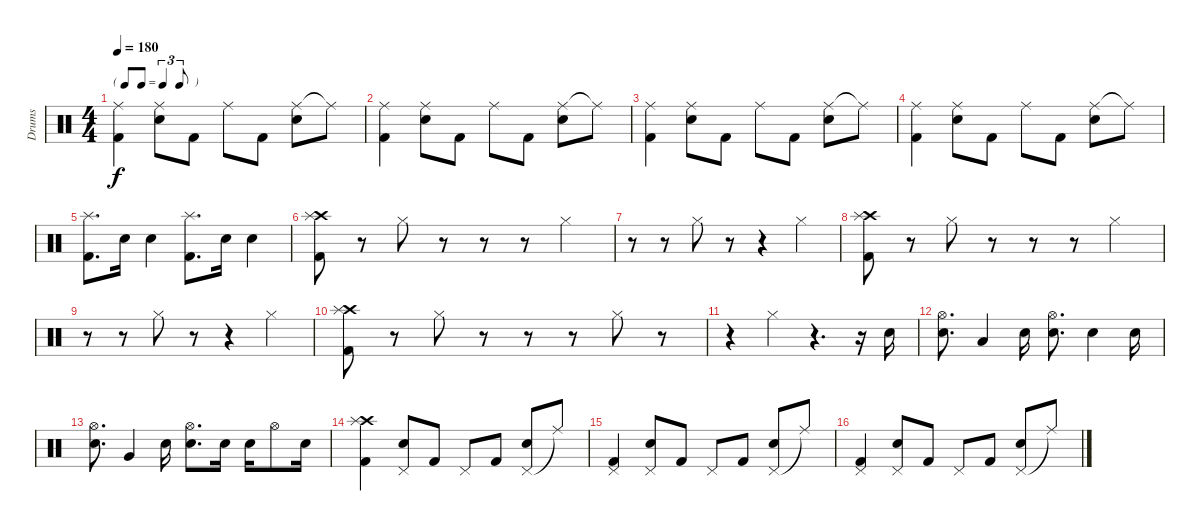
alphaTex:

\track ("Drums" "Drums") {instrument percussion}
\staff {score}
\articulation defaults
\ts (4 4)
\tf triplet8th
\tempo 180
\clef neutral
\ks c
("Ride (middle)" "Kick (hit) 2").4{dy f} ("Ride (middle)" "Electric Snare (hit)").8 "Kick (hit) 2".8 "Ride (middle)".8 "Kick (hit) 2".8 ("Ride (middle)" "Electric Snare (hit)").8 "Ride (middle)"{t}.8 |
("Ride (middle)" "Kick (hit) 2").4 ("Ride (middle)" "Electric Snare (hit)").8 "Kick (hit) 2".8 "Ride (middle)".8 "Kick (hit) 2".8 ("Ride (middle)" "Electric Snare (hit)").8 "Ride (middle)"{t}.8 |
("Ride (middle)" "Kick (hit) 2").4 ("Ride (middle)" "Electric Snare (hit)").8 "Kick (hit) 2".8 "Ride (middle)".8 "Kick (hit) 2".8 ("Ride (middle)" "Electric Snare (hit)").8 "Ride (middle)"{t}.8 |
("Ride (middle)" "Kick (hit) 2").4 ("Ride (middle)" "Electric Snare (hit)").8 "Kick (hit) 2".8 "Ride (middle)".8 "Kick (hit) 2".8 ("Ride (middle)" "Electric Snare (hit)").8 "Ride (middle)"{t}.8 |
("Splash (hit)" "Kick (hit) 2").8{d} "Electric Snare (hit)".16 "Electric Snare (hit)".4 ("Splash (hit)" "Kick (hit) 2").8{d} "Electric Snare (hit)".16 "Electric Snare (hit)".4 |
("Crash high (hit)" "Splash (hit)" "Kick (hit) 2").8 r.8 "Hi-Hat (closed)".8 r.8 r.8 r.8 "Hi-Hat (closed)".4 |
r.8 r.8 "Hi-Hat (closed)".8 r.8 r.4 "Hi-Hat (closed)".4 |
("Crash high (hit)" "Splash (hit)" "Kick (hit) 2").8 r.8 "Hi-Hat (closed)".8 r.8 r.8 r.8 "Hi-Hat (closed)".4 |
r.8 r.8 "Hi-Hat (closed)".8 r.8 r.4 "Hi-Hat (closed)".4 |
("Crash high (hit)" "Splash (hit)" "Kick (hit) 2").8 r.8 "Hi-Hat (closed)".8 r.8 r.8 r.8 "Hi-Hat (closed)".8 r.8 |
r.4 "Hi-Hat (closed)".4 r.4{d} r.16 "Electric Snare (hit)".16 |
("Hi-Hat (open)" "Electric Snare (hit)").8{d} "Low Tom (hit)".4 "Electric Snare (hit)".16 ("Hi-Hat (open)" "Electric Snare (hit)").8{d} "Electric Snare (hit)".4 "Electric Snare (hit)".16 |
("Hi-Hat (open)" "Electric Snare (hit)").8{d} "Very Low Tom (hit)".4 "Electric Snare (hit)".16 ("Hi-Hat (open)" "Electric Snare (hit)").8{d} "Electric Snare (hit)".16 "Electric Snare (hit)".16 "Hi-Hat (open)".8 "Electric Snare (hit)".16 |
("Crash high (hit)" "Splash (hit)" "Kick (hit) 2").4 ("Pedal Hi-Hat (hit)" "Electric Snare (hit)").8 "Kick (hit) 2".8 "Pedal Hi-Hat (hit)".8 "Kick (hit) 2".8 ("Pedal Hi-Hat (hit)" "Electric Snare (hit)").8 "Ride (middle)"{t}.8 |
("Pedal Hi-Hat (hit)" "Kick (hit) 2").4 ("Pedal Hi-Hat (hit)" "Electric Snare (hit)").8 "Kick (hit) 2".8 "Pedal Hi-Hat (hit)".8 "Kick (hit) 2".8 ("Pedal Hi-Hat (hit)" "Electric Snare (hit)").8 "Ride (middle)"{t}.8 |
("Pedal Hi-Hat (hit)" "Kick (hit) 2").4 ("Pedal Hi-Hat (hit)" "Electric Snare (hit)").8 "Kick (hit) 2".8 "Pedal Hi-Hat (hit)".8 "Kick (hit) 2".8 ("Pedal Hi-Hat (hit)" "Electric Snare (hit)").8 "Ride (middle)"{t}.8
